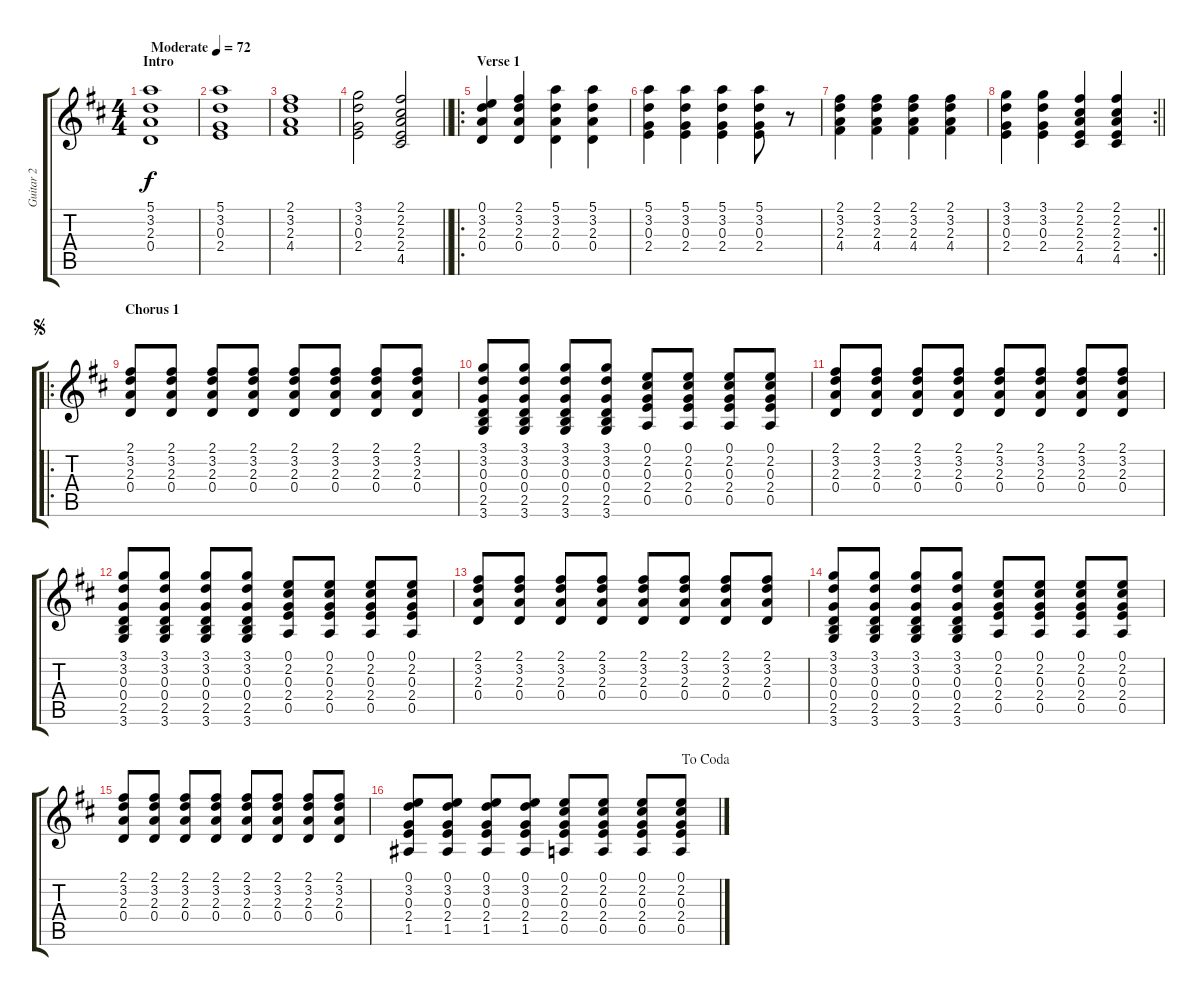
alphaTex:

\track ("Guitar 2" "Guitar 2") {instrument acousticguitarsteel}
\staff {score tabs}
\tuning (E4 B3 G3 D3 A2 E2) {hide}
\ts (4 4)
\section ("" "Intro")
\tempo (72 "Moderate")
\clef g2
\ks d
(5.1 3.2 2.3 0.4).1{dy f instrument acousticguitarsteel} |
(5.1 3.2 0.3 2.4).1 |
(2.1 3.2 2.3 4.4).1 |
\barLineRight lightlight
(3.1 3.2 0.3 2.4).2 (2.1 2.2 2.3 2.4 4.5).2 |
\ro
\section ("" "Verse 1")
(0.1 3.2 2.3 0.4).4 (2.1 3.2 2.3 0.4).4 (5.1 3.2 2.3 0.4).4 (5.1 3.2 2.3 0.4).4 |
(5.1 3.2 0.3 2.4).4 (5.1 3.2 0.3 2.4).4 (5.1 3.2 0.3 2.4).4 (5.1 3.2 0.3 2.4).8 r.8 |
(2.1 3.2 2.3 4.4).4 (2.1 3.2 2.3 4.4).4 (2.1 3.2 2.3 4.4).4 (2.1 3.2 2.3 4.4).4 |
\rc 2
\barLineRight lightlight
(3.1 3.2 0.3 2.4).4 (3.1 3.2 0.3 2.4).4 (2.1 2.2 2.3 2.4 4.5).4 (2.1 2.2 2.3 2.4 4.5).4 |
\ro
\section ("" "Chorus 1")
\jump segno
(2.1 3.2 2.3 0.4).8 (2.1 3.2 2.3 0.4).8 (2.1 3.2 2.3 0.4).8 (2.1 3.2 2.3 0.4).8 (2.1 3.2 2.3 0.4).8 (2.1 3.2 2.3 0.4).8 (2.1 3.2 2.3 0.4).8 (2.1 3.2 2.3 0.4).8 |
(3.1 3.2 0.3 0.4 2.5 3.6).8 (3.1 3.2 0.3 0.4 2.5 3.6).8 (3.1 3.2 0.3 0.4 2.5 3.6).8 (3.1 3.2 0.3 0.4 2.5 3.6).8 (0.1 2.2 0.3 2.4 0.5).8 (0.1 2.2 0.3 2.4 0.5).8 (0.1 2.2 0.3 2.4 0.5).8 (0.1 2.2 0.3 2.4 0.5).8 |
(2.1 3.2 2.3 0.4).8 (2.1 3.2 2.3 0.4).8 (2.1 3.2 2.3 0.4).8 (2.1 3.2 2.3 0.4).8 (2.1 3.2 2.3 0.4).8 (2.1 3.2 2.3 0.4).8 (2.1 3.2 2.3 0.4).8 (2.1 3.2 2.3 0.4).8 |
(3.1 3.2 0.3 0.4 2.5 3.6).8 (3.1 3.2 0.3 0.4 2.5 3.6).8 (3.1 3.2 0.3 0.4 2.5 3.6).8 (3.1 3.2 0.3 0.4 2.5 3.6).8 (0.1 2.2 0.3 2.4 0.5).8 (0.1 2.2 0.3 2.4 0.5).8 (0.1 2.2 0.3 2.4 0.5).8 (0.1 2.2 0.3 2.4 0.5).8 |
(2.1 3.2 2.3 0.4).8 (2.1 3.2 2.3 0.4).8 (2.1 3.2 2.3 0.4).8 (2.1 3.2 2.3 0.4).8 (2.1 3.2 2.3 0.4).8 (2.1 3.2 2.3 0.4).8 (2.1 3.2 2.3 0.4).8 (2.1 3.2 2.3 0.4).8 |
(3.1 3.2 0.3 0.4 2.5 3.6).8 (3.1 3.2 0.3 0.4 2.5 3.6).8 (3.1 3.2 0.3 0.4 2.5 3.6).8 (3.1 3.2 0.3 0.4 2.5 3.6).8 (0.1 2.2 0.3 2.4 0.5).8 (0.1 2.2 0.3 2.4 0.5).8 (0.1 2.2 0.3 2.4 0.5).8 (0.1 2.2 0.3 2.4 0.5).8 |
(2.1 3.2 2.3 0.4).8 (2.1 3.2 2.3 0.4).8 (2.1 3.2 2.3 0.4).8 (2.1 3.2 2.3 0.4).8 (2.1 3.2 2.3 0.4).8 (2.1 3.2 2.3 0.4).8 (2.1 3.2 2.3 0.4).8 (2.1 3.2 2.3 0.4).8 |
\jump dacoda
(0.1 3.2 0.3 2.4 1.5).8 (0.1 3.2 0.3 2.4 1.5).8 (0.1 3.2 0.3 2.4 1.5).8 (0.1 3.2 0.3 2.4 1.5).8 (0.1 2.2 0.3 2.4 0.5).8 (0.1 2.2 0.3 2.4 0.5).8 (0.1 2.2 0.3 2.4 0.5).8 (0.1 2.2 0.3 2.4 0.5).8
